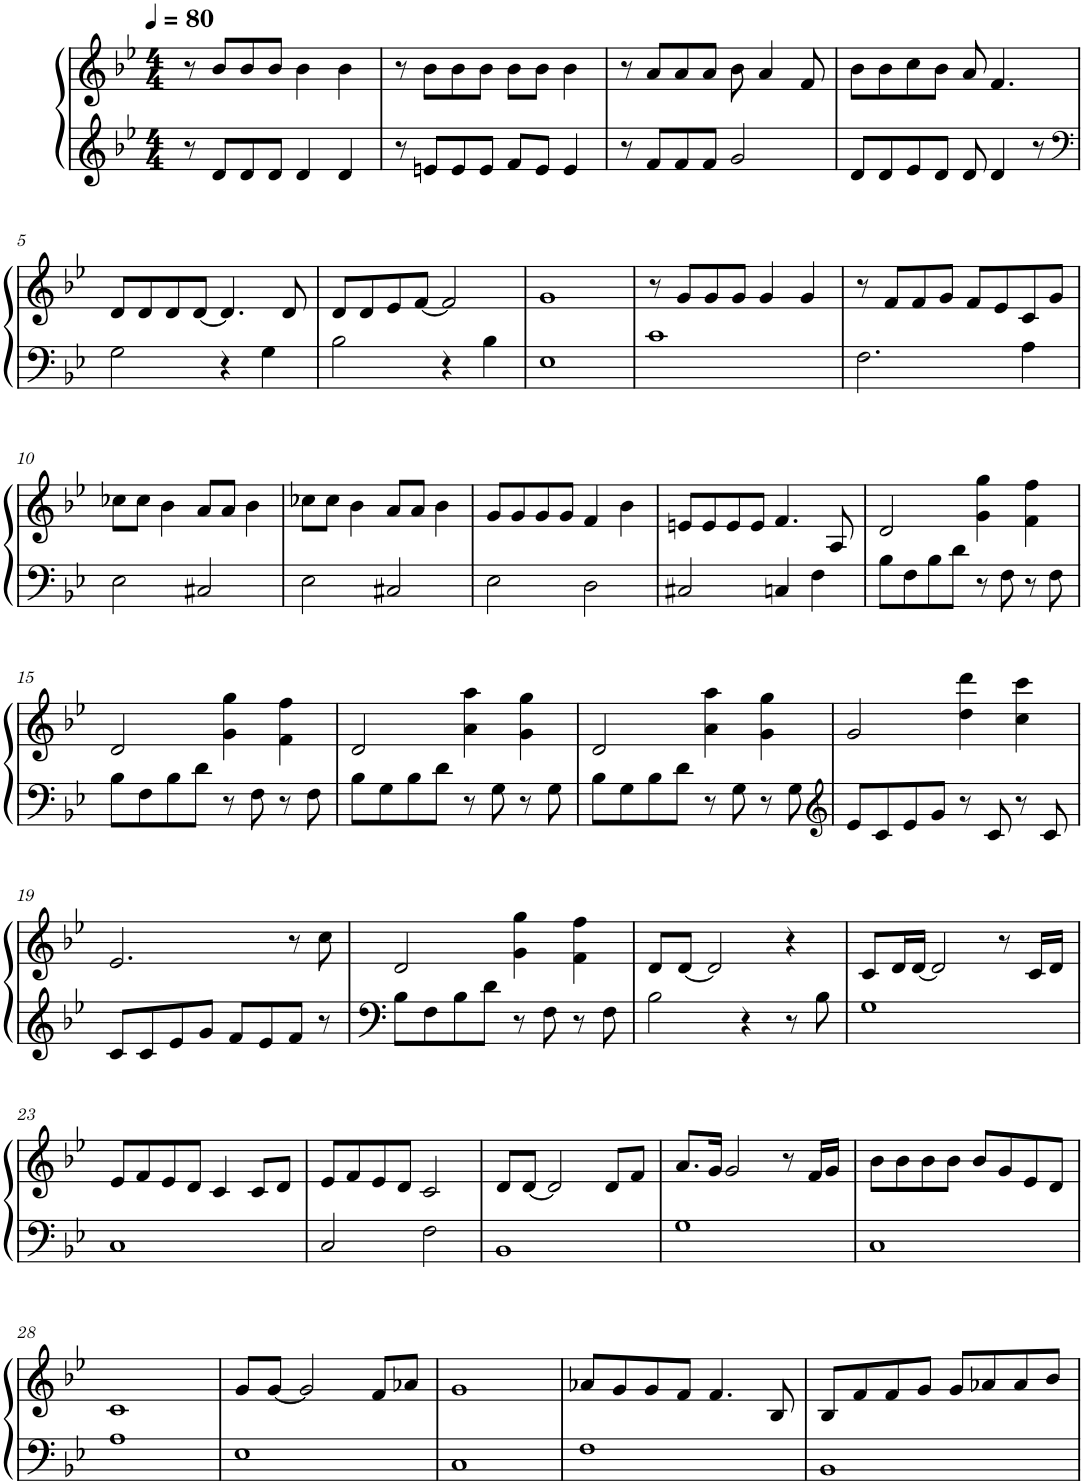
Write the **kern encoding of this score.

**kern	**kern
*part1	*part1
*staff2	*staff1
*I"Piano	*
*I'Pno.	*
*clefG2	*clefG2
*k[b-e-]	*k[b-e-]
*M4/4	*M4/4
*MM80	*MM80
=1	=1
8r	8r
8d/L	8b-/L
8d/	8b-/
8d/J	8b-/J
4d/	4b-\
4d/	4b-\
=2	=2
8r	8r
8en/L	8b-\L
8e/	8b-\
8e/J	8b-\J
8f/L	8b-\L
8e/J	8b-\J
4e/	4b-\
=3	=3
8r	8r
8f/L	8a/L
8f/	8a/
8f/J	8a/J
2g/	8b-\
.	4a/
.	8f/
=4	=4
8d/L	8b-\L
8d/	8b-\
8e-/	8cc\
8d/J	8b-\J
8d/	8a/
4d/	4.f/
8r	.
!!LO:LB:g=z
=5	=5
*clefF4	*
2G\	8d/L
.	8d/
.	8d/
.	[8d/J
4r	4.d/]
4G\	.
.	8d/
=6	=6
2B-\	8d/L
.	8d/
.	8e-/
.	[8f/J
4r	2f/]
4B-\	.
=7	=7
1E-	1g
=8	=8
1c	8r
.	8g/L
.	8g/
.	8g/J
.	4g/
.	4g/
=9	=9
2.F\	8r
.	8f/L
.	8f/
.	8g/J
.	8f/L
.	8e-/
4A\	8c/
.	8g/J
!!LO:LB:g=z
=10	=10
2E-\	8cc-X\L
.	8cc-\J
.	4b-\
2C#X/	8a/L
.	8a/J
.	4b-\
=11	=11
2E-\	8cc-X\L
.	8cc-\J
.	4b-\
2C#X/	8a/L
.	8a/J
.	4b-\
=12	=12
2E-\	8g/L
.	8g/
.	8g/
.	8g/J
2D\	4f/
.	4b-\
=13	=13
2C#X/	8en/L
.	8e/
.	8e/
.	8e/J
4Cn/	4.f/
4F\	.
.	8A/
=14	=14
8B-\L	2d/
8F\	.
8B-\	.
8d\J	.
8r	4g\ 4gg\
8F\	.
8r	4f\ 4ff\
8F\	.
!!LO:LB:g=z
=15	=15
8B-\L	2d/
8F\	.
8B-\	.
8d\J	.
8r	4g\ 4gg\
8F\	.
8r	4f\ 4ff\
8F\	.
=16	=16
8B-\L	2d/
8G\	.
8B-\	.
8d\J	.
8r	4a\ 4aa\
8G\	.
8r	4g\ 4gg\
8G\	.
=17	=17
8B-\L	2d/
8G\	.
8B-\	.
8d\J	.
8r	4a\ 4aa\
8G\	.
8r	4g\ 4gg\
8G\	.
=18	=18
*clefG2	*
8e-/L	2g/
8c/	.
8e-/	.
8g/J	.
8r	4dd\ 4ddd\
8c/	.
8r	4cc\ 4ccc\
8c/	.
!!LO:LB:g=z
=19	=19
8c/L	2.e-/
8c/	.
8e-/	.
8g/J	.
8f/L	.
8e-/	.
8f/J	8r
8r	8cc\
=20	=20
8B-\L	2d/
8F\	.
8B-\	.
8d\J	.
8r	4g\ 4gg\
8F\	.
8r	4f\ 4ff\
8F\	.
=21	=21
2B-\	8d/L
.	[8d/J
.	2d/]
4r	.
8r	4r
8B-\	.
=22	=22
1G	8c/L
.	16d/L
.	[16d/JJ
.	2d/]
.	8r
.	16c/LL
.	16d/JJ
!!LO:LB:g=z
=23	=23
1C	8e-/L
.	8f/
.	8e-/
.	8d/J
.	4c/
.	8c/L
.	8d/J
=24	=24
2C/	8e-/L
.	8f/
.	8e-/
.	8d/J
2F\	2c/
=25	=25
1BB-	8d/L
.	[8d/J
.	2d/]
.	8d/L
.	8f/J
=26	=26
1G	8.a/L
.	16g/Jk
.	2g/
.	8r
.	16f/LL
.	16g/JJ
=27	=27
1C	8b-\L
.	8b-\
.	8b-\
.	8b-\J
.	8b-/L
.	8g/
.	8e-/
.	8d/J
!!LO:LB:g=z
=28	=28
1A	1c
=29	=29
1E-	8g/L
.	[8g/J
.	2g/]
.	8f/L
.	8a-X/J
=30	=30
1C	1g
=31	=31
1F	8a-X/L
.	8g/
.	8g/
.	8f/J
.	4.f/
.	8B-/
=32	=32
1BB-	8B-/L
.	8f/
.	8f/
.	8g/J
.	8g/L
.	8a-X/
.	8a-/
.	8b-/J
=	=
*-	*-
